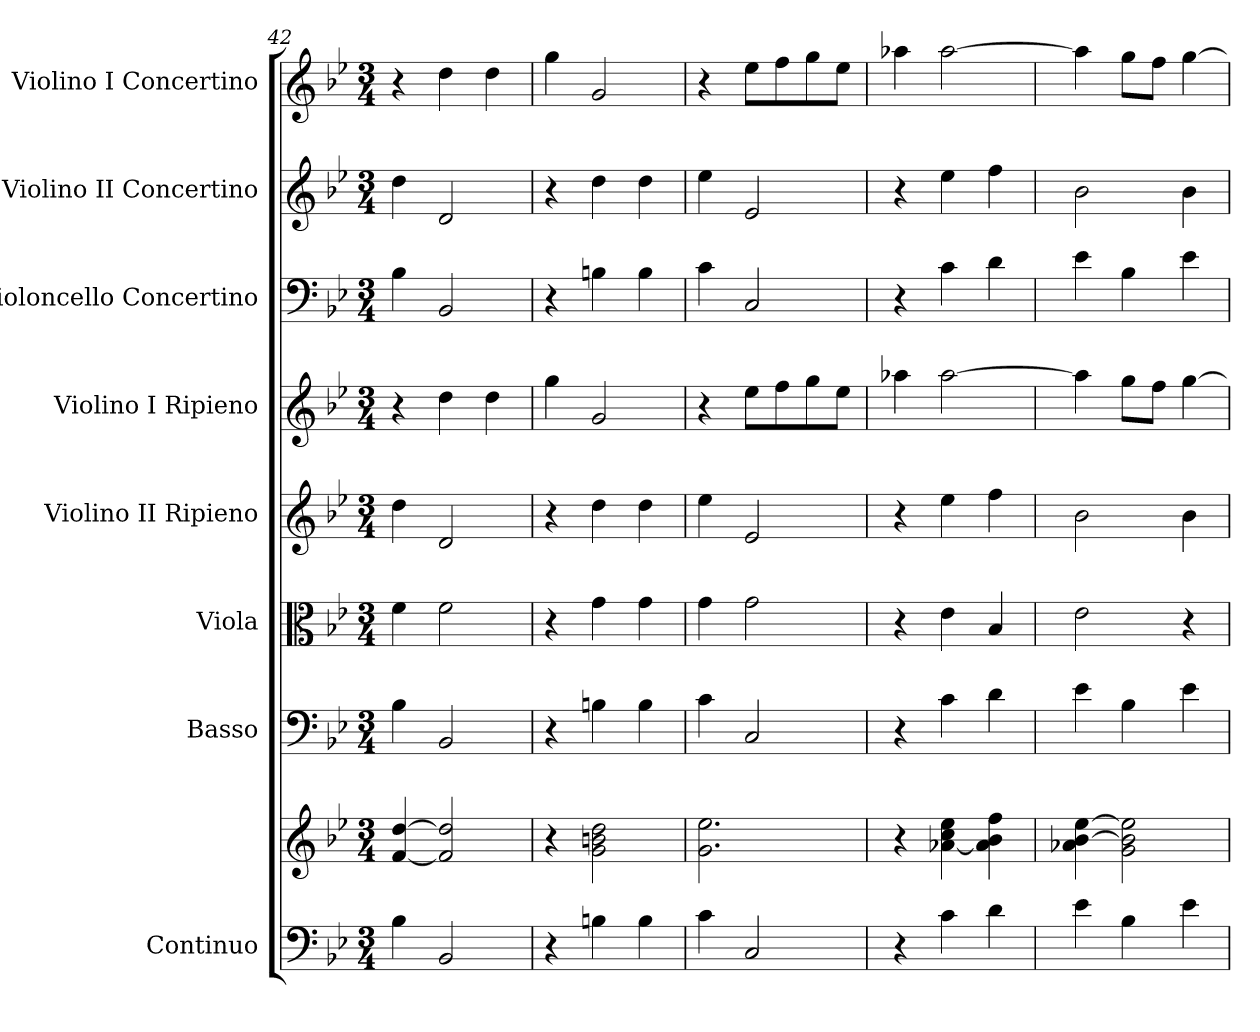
**kern	**kern	**kern	**kern	**kern	**kern	**kern	**kern	**kern
*part8	*part8	*part7	*part6	*part5	*part4	*part3	*part2	*part1
*staff9	*staff8	*staff7	*staff6	*staff5	*staff4	*staff3	*staff2	*staff1
*I"Continuo	*	*I"Basso	*I"Viola	*I"Violino II Ripieno	*I"Violino I Ripieno	*I"Violoncello Concertino	*I"Violino II Concertino	*I"Violino I Concertino
*	*	*	*	*	*	*I'Vc	*I'Vln	*I'Vln
*clefF4	*clefG2	*clefF4	*clefC3	*clefG2	*clefG2	*clefF4	*clefG2	*clefG2
*k[b-e-]	*k[b-e-]	*k[b-e-]	*k[b-e-]	*k[b-e-]	*k[b-e-]	*k[b-e-]	*k[b-e-]	*k[b-e-]
*M3/4	*M3/4	*M3/4	*M3/4	*M3/4	*M3/4	*M3/4	*M3/4	*M3/4
=42	=42	=42	=42	=42	=42	=42	=42	=42
4B-\	[4f/ [4dd/	4B-\	4f\	4dd\	4r	4B-\	4dd\	4r
2BB-/	2f/] 2dd/]	2BB-/	2f\	2d/	4dd\	2BB-/	2d/	4dd\
.	.	.	.	.	4dd\	.	.	4dd\
=43	=43	=43	=43	=43	=43	=43	=43	=43
4r	4r	4r	4r	4r	4gg\	4r	4r	4gg\
4Bn\	2g\ 2bn\ 2dd\	4Bn\	4g\	4dd\	2g/	4Bn\	4dd\	2g/
4B\	.	4B\	4g\	4dd\	.	4B\	4dd\	.
=44	=44	=44	=44	=44	=44	=44	=44	=44
4c\	2.g\ 2.ee-\	4c\	4g\	4ee-\	4r	4c\	4ee-\	4r
2C/	.	2C/	2g\	2e-/	8ee-\L	2C/	2e-/	8ee-\L
.	.	.	.	.	8ff\	.	.	8ff\
.	.	.	.	.	8gg\	.	.	8gg\
.	.	.	.	.	8ee-\J	.	.	8ee-\J
=45	=45	=45	=45	=45	=45	=45	=45	=45
4r	4r	4r	4r	4r	4aa-X\	4r	4r	4aa-X\
4c\	[4a-X\ 4cc\ 4ee-\	4c\	4e-\	4ee-\	[2aa-\	4c\	4ee-\	[2aa-\
4d\	4a-\] 4b-\ 4ff\	4d\	4B-/	4ff\	.	4d\	4ff\	.
=46	=46	=46	=46	=46	=46	=46	=46	=46
4e-\	4a-X\ [4b-\ [4ee-\	4e-\	2e-\	2b-\	4aa-\]	4e-\	2b-\	4aa-\]
4B-\	2g\ 2b-\] 2ee-\]	4B-\	.	.	8gg\L	4B-\	.	8gg\L
.	.	.	.	.	8ff\J	.	.	8ff\J
4e-\	.	4e-\	4r	4b-\	[4gg\	4e-\	4b-\	[4gg\
=	=	=	=	=	=	=	=	=
*-	*-	*-	*-	*-	*-	*-	*-	*-
